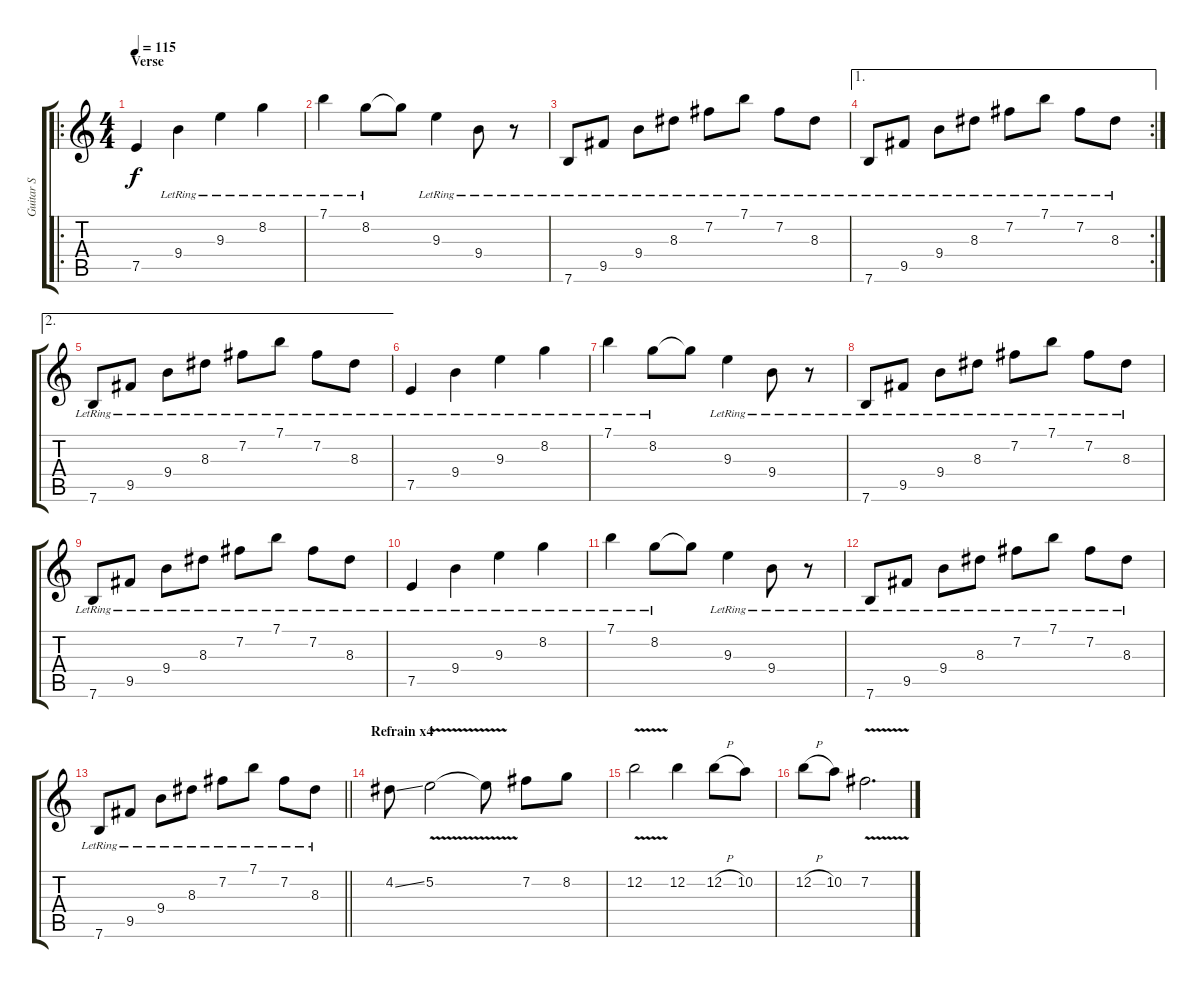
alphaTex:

\track ("Guitar S" "Guitar S") {instrument electricguitarjazz}
\staff {score tabs}
\tuning (E4 B3 G3 D3 A2 E2) {hide}
\ro
\ts (4 4)
\section ("" "Verse")
\tempo 115
\clef g2
\ks c
7.5.4{dy f volume 10 instrument electricguitarjazz} 9.4{lr}.4 9.3{lr}.4 8.2{lr}.4 |
7.1{lr}.4 8.2{lr}.8 8.2{t}.8 9.3{lr}.4 9.4{lr}.8 r.8 |
7.6{lr}.8 9.5{lr}.8 9.4{lr}.8 8.3{lr}.8 7.2{lr}.8 7.1{lr}.8 7.2{lr}.8 8.3{lr}.8 |
\ae 1
\rc 2
7.6{lr}.8 9.5{lr}.8 9.4{lr}.8 8.3{lr}.8 7.2{lr}.8 7.1{lr}.8 7.2{lr}.8 8.3{lr}.8 |
\ae 2
7.6{lr}.8 9.5{lr}.8 9.4{lr}.8 8.3{lr}.8 7.2{lr}.8 7.1{lr}.8 7.2{lr}.8 8.3{lr}.8 |
7.5{lr}.4{volume 10 instrument electricguitarjazz} 9.4{lr}.4 9.3{lr}.4 8.2{lr}.4 |
7.1{lr}.4 8.2{lr}.8 8.2{t}.8 9.3{lr}.4 9.4{lr}.8 r.8 |
7.6{lr}.8 9.5{lr}.8 9.4{lr}.8 8.3{lr}.8 7.2{lr}.8 7.1{lr}.8 7.2{lr}.8 8.3{lr}.8 |
7.6{lr}.8 9.5{lr}.8 9.4{lr}.8 8.3{lr}.8 7.2{lr}.8 7.1{lr}.8 7.2{lr}.8 8.3{lr}.8 |
7.5{lr}.4{volume 10} 9.4{lr}.4 9.3{lr}.4 8.2{lr}.4 |
7.1{lr}.4 8.2{lr}.8 8.2{t}.8 9.3{lr}.4 9.4{lr}.8 r.8 |
7.6{lr}.8 9.5{lr}.8 9.4{lr}.8 8.3{lr}.8 7.2{lr}.8 7.1{lr}.8 7.2{lr}.8 8.3{lr}.8 |
\barLineRight lightlight
7.6{lr}.8 9.5{lr}.8 9.4{lr}.8 8.3{lr}.8 7.2{lr}.8 7.1{lr}.8 7.2{lr}.8 8.3{lr}.8 |
\section ("" "Refrain x4")
4.2{ss}.8{volume 16 instrument distortionguitar} 5.2{v}.2 5.2{t}.8 7.2.8 8.2.8 |
12.2{v}.2 12.2.4 12.2{h}.8 10.2.8 |
12.2{h}.8 10.2.8 7.2{v}.2{d}
